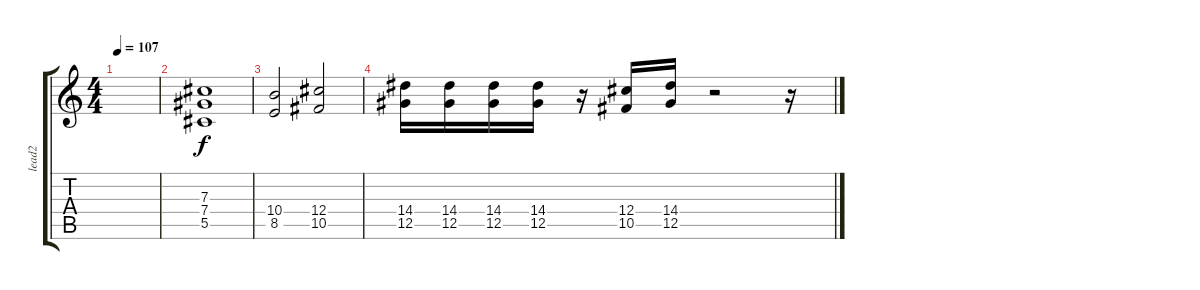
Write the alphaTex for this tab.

\track ("lead2" "lead2") {instrument distortionguitar}
\staff {score tabs}
\tuning (Eb4 Bb3 Gb3 Db3 Ab2 Eb2) {hide}
\ts (4 4)
\tempo 107
\clef g2
\ks c
|
(7.3 7.4 5.5).1 |
(10.4 8.5).2 (12.4 10.5).2 |
(14.4 12.5).16 (14.4 12.5).16 (14.4 12.5).16 (14.4 12.5).16 r.16 (12.4 10.5).16 (14.4 12.5).16 r.2 r.16
